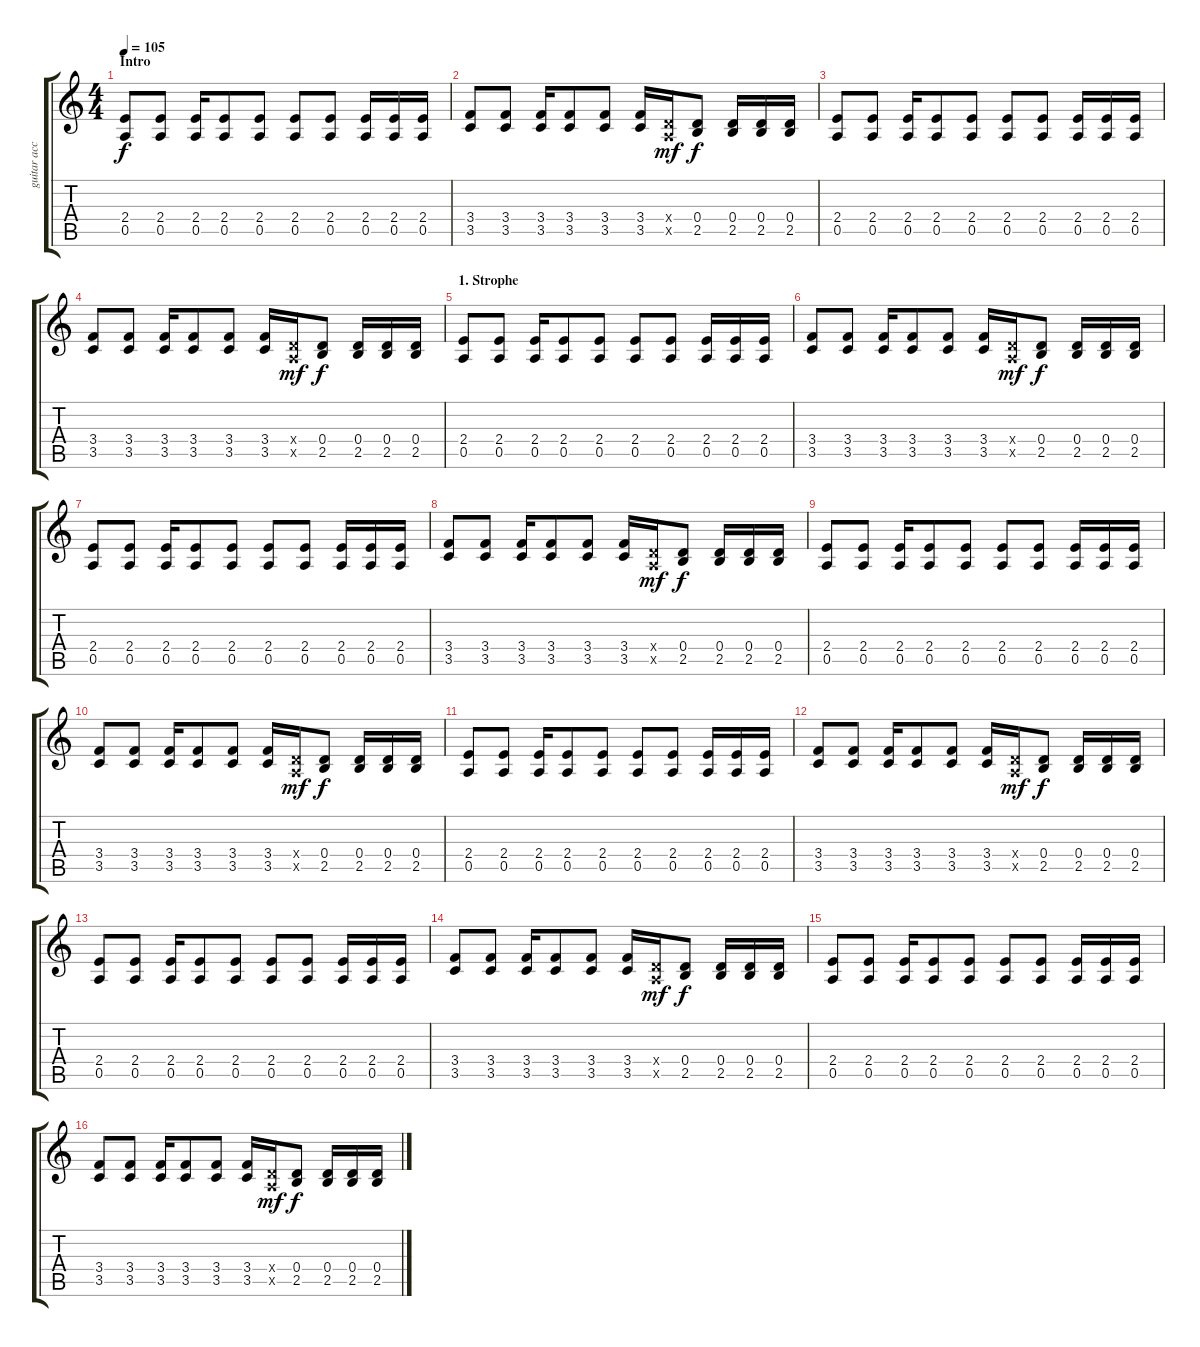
\track ("guitar acc. 2" "guitar acc") {instrument acousticguitarsteel}
\staff {score tabs}
\tuning (E4 B3 G3 D3 A2 E2) {hide}
\ts (4 4)
\section ("" "Intro")
\tempo 105
\clef g2
\ks c
(2.4 0.5).8{dy f instrument acousticguitarsteel} (2.4 0.5).8 (2.4 0.5).16 (2.4 0.5).8 (2.4 0.5).8 (2.4 0.5).8 (2.4 0.5).8 (2.4 0.5).16 (2.4 0.5).16 (2.4 0.5).16 |
(3.4 3.5).8 (3.4 3.5).8 (3.4 3.5).16 (3.4 3.5).8 (3.4 3.5).8 (3.4 3.5).16 (0.4{x} 0.5{x}).16{dy mf} (0.4 2.5).8{dy f} (0.4 2.5).16 (0.4 2.5).16 (0.4 2.5).16 |
(2.4 0.5).8 (2.4 0.5).8 (2.4 0.5).16 (2.4 0.5).8 (2.4 0.5).8 (2.4 0.5).8 (2.4 0.5).8 (2.4 0.5).16 (2.4 0.5).16 (2.4 0.5).16 |
(3.4 3.5).8 (3.4 3.5).8 (3.4 3.5).16 (3.4 3.5).8 (3.4 3.5).8 (3.4 3.5).16 (0.4{x} 0.5{x}).16{dy mf} (0.4 2.5).8{dy f} (0.4 2.5).16 (0.4 2.5).16 (0.4 2.5).16 |
\section ("" "1. Strophe")
(2.4 0.5).8 (2.4 0.5).8 (2.4 0.5).16 (2.4 0.5).8 (2.4 0.5).8 (2.4 0.5).8 (2.4 0.5).8 (2.4 0.5).16 (2.4 0.5).16 (2.4 0.5).16 |
(3.4 3.5).8 (3.4 3.5).8 (3.4 3.5).16 (3.4 3.5).8 (3.4 3.5).8 (3.4 3.5).16 (0.4{x} 0.5{x}).16{dy mf} (0.4 2.5).8{dy f} (0.4 2.5).16 (0.4 2.5).16 (0.4 2.5).16 |
(2.4 0.5).8 (2.4 0.5).8 (2.4 0.5).16 (2.4 0.5).8 (2.4 0.5).8 (2.4 0.5).8 (2.4 0.5).8 (2.4 0.5).16 (2.4 0.5).16 (2.4 0.5).16 |
(3.4 3.5).8 (3.4 3.5).8 (3.4 3.5).16 (3.4 3.5).8 (3.4 3.5).8 (3.4 3.5).16 (0.4{x} 0.5{x}).16{dy mf} (0.4 2.5).8{dy f} (0.4 2.5).16 (0.4 2.5).16 (0.4 2.5).16 |
(2.4 0.5).8 (2.4 0.5).8 (2.4 0.5).16 (2.4 0.5).8 (2.4 0.5).8 (2.4 0.5).8 (2.4 0.5).8 (2.4 0.5).16 (2.4 0.5).16 (2.4 0.5).16 |
(3.4 3.5).8 (3.4 3.5).8 (3.4 3.5).16 (3.4 3.5).8 (3.4 3.5).8 (3.4 3.5).16 (0.4{x} 0.5{x}).16{dy mf} (0.4 2.5).8{dy f} (0.4 2.5).16 (0.4 2.5).16 (0.4 2.5).16 |
(2.4 0.5).8 (2.4 0.5).8 (2.4 0.5).16 (2.4 0.5).8 (2.4 0.5).8 (2.4 0.5).8 (2.4 0.5).8 (2.4 0.5).16 (2.4 0.5).16 (2.4 0.5).16 |
(3.4 3.5).8 (3.4 3.5).8 (3.4 3.5).16 (3.4 3.5).8 (3.4 3.5).8 (3.4 3.5).16 (0.4{x} 0.5{x}).16{dy mf} (0.4 2.5).8{dy f} (0.4 2.5).16 (0.4 2.5).16 (0.4 2.5).16 |
(2.4 0.5).8 (2.4 0.5).8 (2.4 0.5).16 (2.4 0.5).8 (2.4 0.5).8 (2.4 0.5).8 (2.4 0.5).8 (2.4 0.5).16 (2.4 0.5).16 (2.4 0.5).16 |
(3.4 3.5).8 (3.4 3.5).8 (3.4 3.5).16 (3.4 3.5).8 (3.4 3.5).8 (3.4 3.5).16 (0.4{x} 0.5{x}).16{dy mf} (0.4 2.5).8{dy f} (0.4 2.5).16 (0.4 2.5).16 (0.4 2.5).16 |
(2.4 0.5).8 (2.4 0.5).8 (2.4 0.5).16 (2.4 0.5).8 (2.4 0.5).8 (2.4 0.5).8 (2.4 0.5).8 (2.4 0.5).16 (2.4 0.5).16 (2.4 0.5).16 |
(3.4 3.5).8 (3.4 3.5).8 (3.4 3.5).16 (3.4 3.5).8 (3.4 3.5).8 (3.4 3.5).16 (0.4{x} 0.5{x}).16{dy mf} (0.4 2.5).8{dy f} (0.4 2.5).16 (0.4 2.5).16 (0.4 2.5).16
